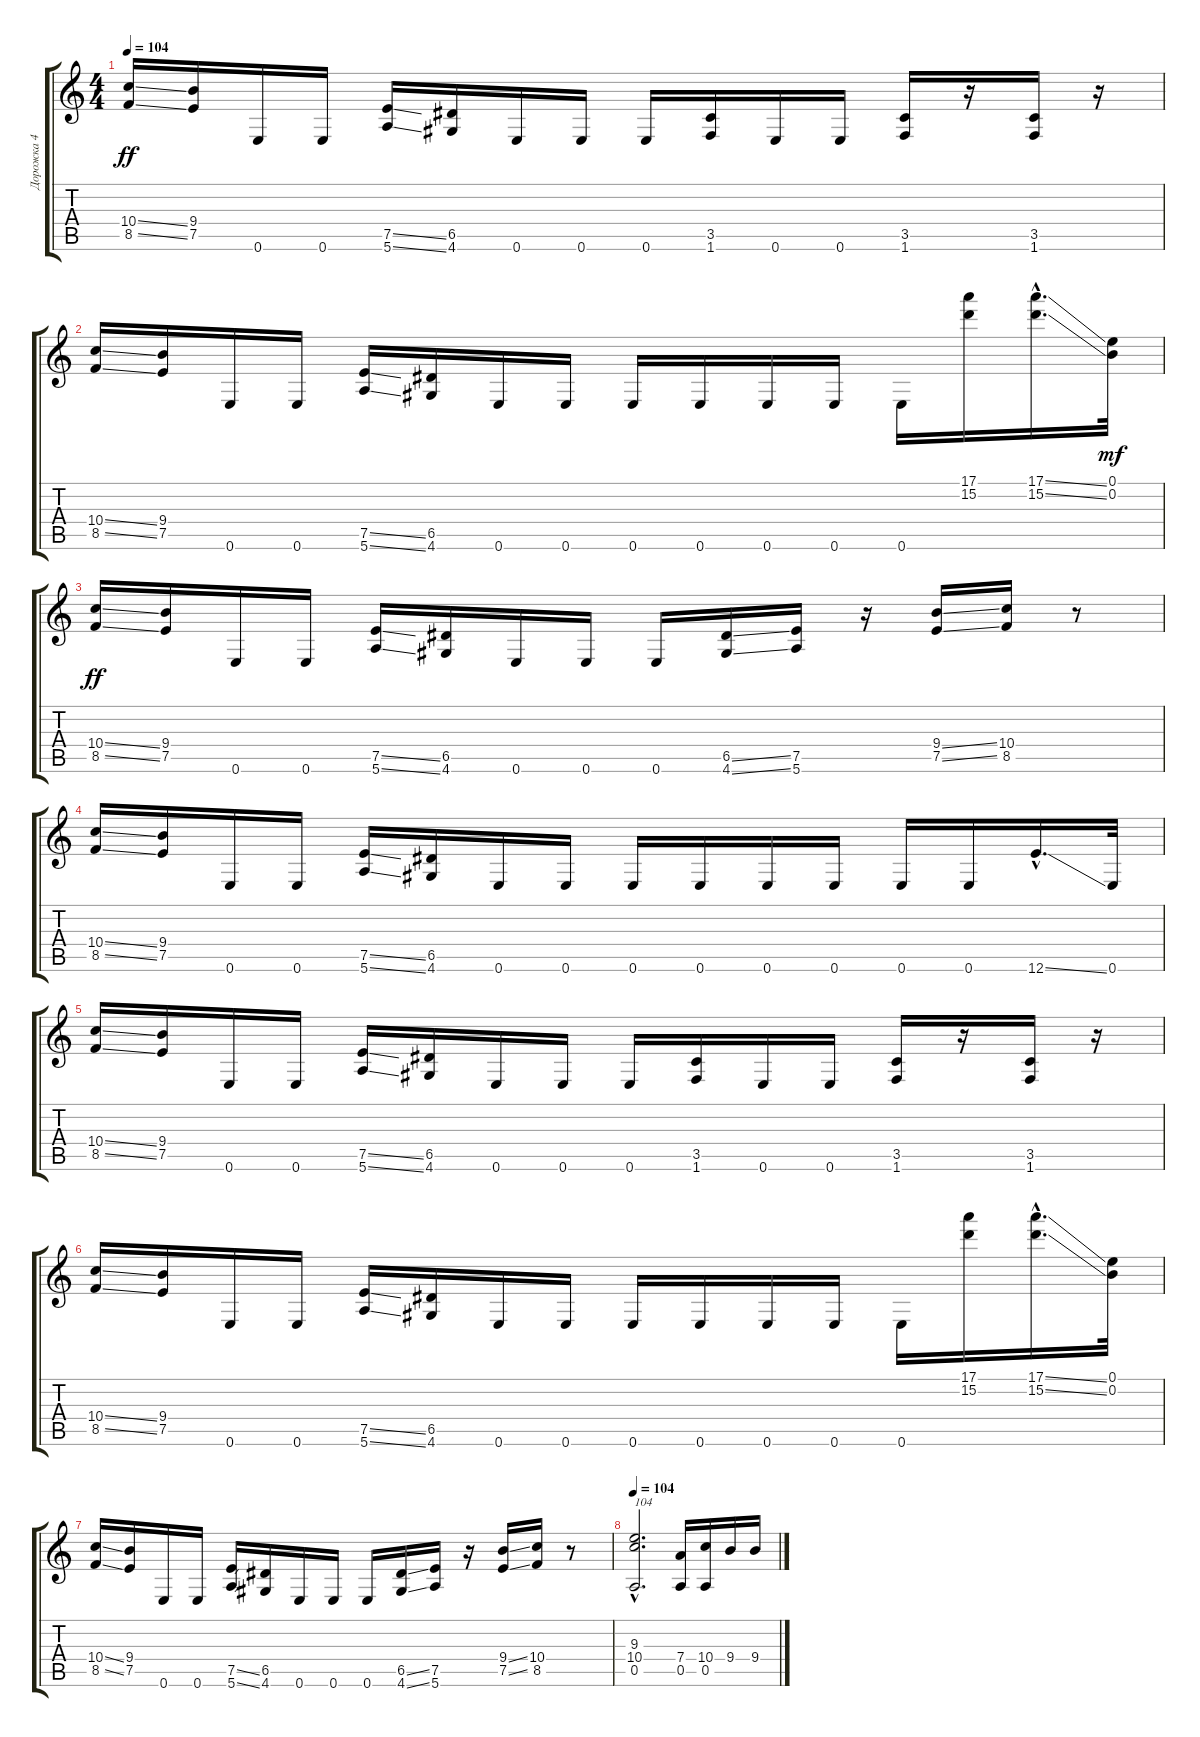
\track ("Дорожка 4" "Дорожка 4") {instrument distortionguitar}
\staff {score tabs}
\tuning (E4 B3 G3 D3 A2 E2) {hide}
\ts (4 4)
\tempo 104
\clef g2
\ks c
(10.4{ss} 8.5{ss}).16{dy ff} (9.4 7.5).16 0.6.16 0.6.16 (7.5{ss} 5.6{ss}).16 (6.5 4.6).16 0.6.16 0.6.16 0.6.16 (3.5 1.6).16 0.6.16 0.6.16 (3.5 1.6).16 r.16 (3.5 1.6).16 r.16 |
(10.4{ss} 8.5{ss}).16 (9.4 7.5).16 0.6.16 0.6.16 (7.5{ss} 5.6{ss}).16 (6.5 4.6).16 0.6.16 0.6.16 0.6.16 0.6.16 0.6.16 0.6.16 0.6.16 (17.1 15.2).16 (17.1{ss hac} 15.2{ss hac}).16{d} (0.1 0.2).32{dy mf} |
(10.4{ss} 8.5{ss}).16{dy ff} (9.4 7.5).16 0.6.16 0.6.16 (7.5{ss} 5.6{ss}).16 (6.5 4.6).16 0.6.16 0.6.16 0.6.16 (6.5{ss} 4.6{ss}).16 (7.5 5.6).16 r.16 (9.4{ss} 7.5{ss}).16 (10.4 8.5).16 r.8 |
(10.4{ss} 8.5{ss}).16 (9.4 7.5).16 0.6.16 0.6.16 (7.5{ss} 5.6{ss}).16 (6.5 4.6).16 0.6.16 0.6.16 0.6.16 0.6.16 0.6.16 0.6.16 0.6.16 0.6.16 12.6{ss hac}.16{d} 0.6.32 |
(10.4{ss} 8.5{ss}).16 (9.4 7.5).16 0.6.16 0.6.16 (7.5{ss} 5.6{ss}).16 (6.5 4.6).16 0.6.16 0.6.16 0.6.16 (3.5 1.6).16 0.6.16 0.6.16 (3.5 1.6).16 r.16 (3.5 1.6).16 r.16 |
(10.4{ss} 8.5{ss}).16 (9.4 7.5).16 0.6.16 0.6.16 (7.5{ss} 5.6{ss}).16 (6.5 4.6).16 0.6.16 0.6.16 0.6.16 0.6.16 0.6.16 0.6.16 0.6.16 (17.1 15.2).16 (17.1{ss hac} 15.2{ss hac}).16{d} (0.1 0.2).32 |
(10.4{ss} 8.5{ss}).16 (9.4 7.5).16 0.6.16 0.6.16 (7.5{ss} 5.6{ss}).16 (6.5 4.6).16 0.6.16 0.6.16 0.6.16 (6.5{ss} 4.6{ss}).16 (7.5 5.6).16 r.16 (9.4{ss} 7.5{ss}).16 (10.4 8.5).16 r.8 |
\tempo 104
(9.3{hac} 10.4{hac} 0.5{hac}).2{d txt "104"} (7.4 0.5).16 (10.4 0.5).16 9.4.16 9.4.16
